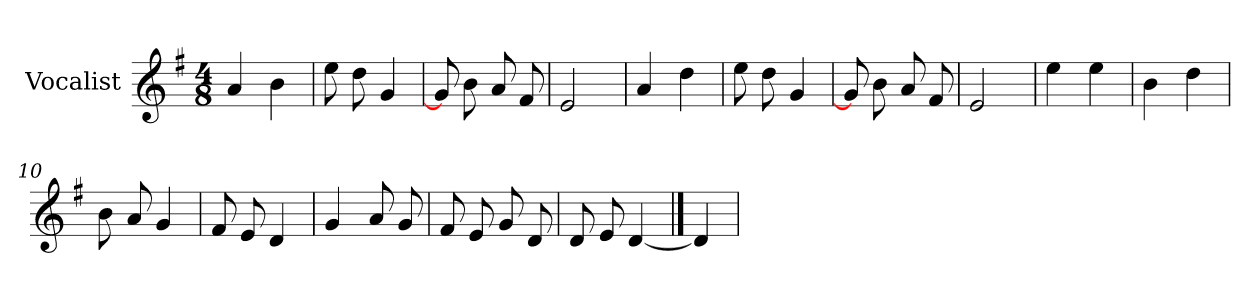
**kern
*part1
*staff1
*I"Vocalist
*k[f#]
*G:
*M4/8
=
4a
4b
=1
8ee
8dd
4g
=2
8g]
8b
8a
8f#
=3
2e
=4
4a
4dd
=5
8ee
8dd
4g
=6
8g]
8b
8a
8f#
=7
2e
=8
4ee
4ee
=9
4b
4dd
=10
8b
8a
4g
=11
8f#
8e
4d
=12
4g
8a
8g
=13
8f#
8e
8g
8d
=14
8d
8e
[4d
==15
4d]
=
*-
